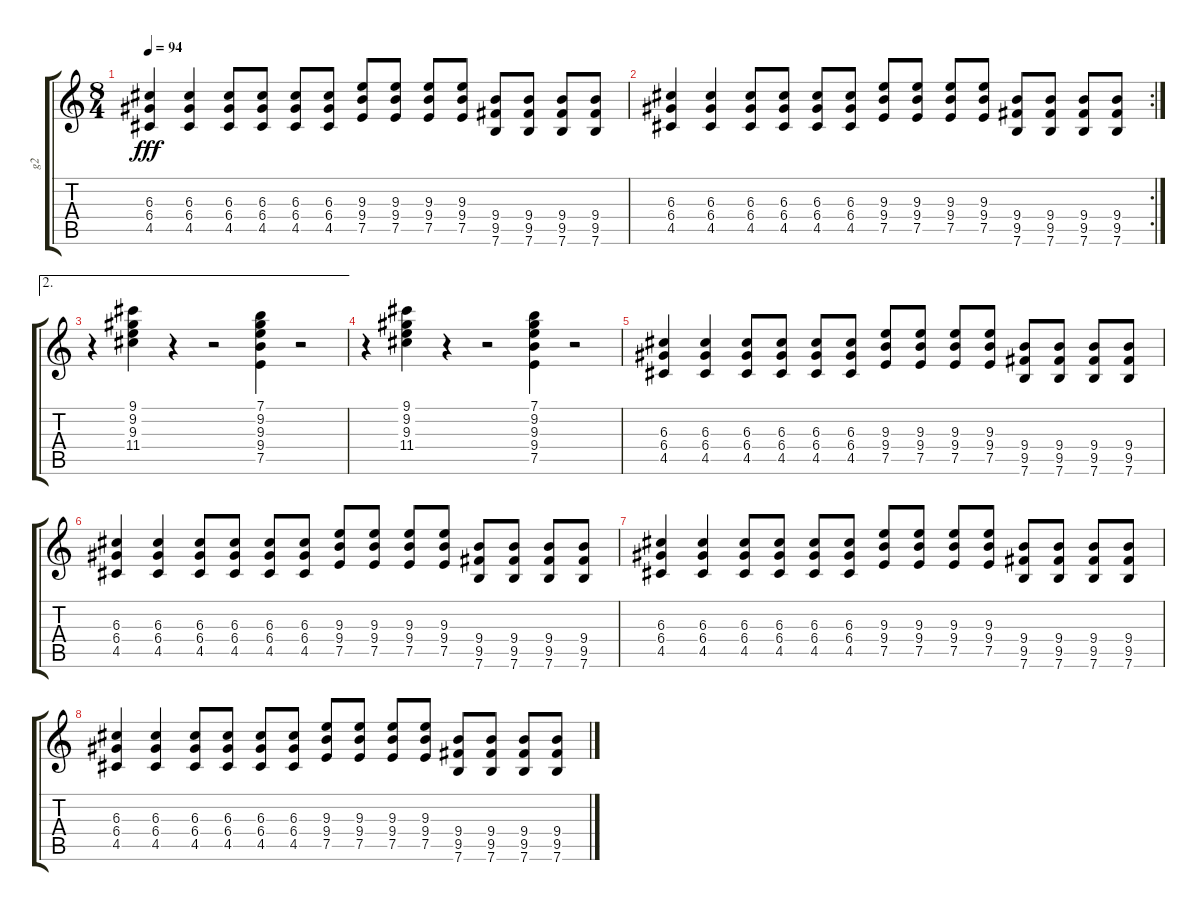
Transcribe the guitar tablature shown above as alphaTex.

\track ("g2" "g2") {instrument electricguitarclean}
\staff {score tabs}
\tuning (E4 B3 G3 D3 A2 E2) {hide}
\ts (8 4)
\tempo 94
\clef g2
\ks c
(6.3 6.4 4.5).4{dy fff} (6.3 6.4 4.5).4 (6.3 6.4 4.5).8 (6.3 6.4 4.5).8 (6.3 6.4 4.5).8 (6.3 6.4 4.5).8 (9.3 9.4 7.5).8 (9.3 9.4 7.5).8 (9.3 9.4 7.5).8 (9.3 9.4 7.5).8 (9.4 9.5 7.6).8 (9.4 9.5 7.6).8 (9.4 9.5 7.6).8 (9.4 9.5 7.6).8 |
\rc 2
(6.3 6.4 4.5).4 (6.3 6.4 4.5).4 (6.3 6.4 4.5).8 (6.3 6.4 4.5).8 (6.3 6.4 4.5).8 (6.3 6.4 4.5).8 (9.3 9.4 7.5).8 (9.3 9.4 7.5).8 (9.3 9.4 7.5).8 (9.3 9.4 7.5).8 (9.4 9.5 7.6).8 (9.4 9.5 7.6).8 (9.4 9.5 7.6).8 (9.4 9.5 7.6).8 |
\ae 2
r.4 (9.1 9.2 9.3 11.4).4 r.4 r.2 (7.1 9.2 9.3 9.4 7.5).4 r.2 |
r.4 (9.1 9.2 9.3 11.4).4 r.4 r.2 (7.1 9.2 9.3 9.4 7.5).4 r.2 |
(6.3 6.4 4.5).4{volume 13 instrument overdrivenguitar} (6.3 6.4 4.5).4 (6.3 6.4 4.5).8 (6.3 6.4 4.5).8 (6.3 6.4 4.5).8 (6.3 6.4 4.5).8 (9.3 9.4 7.5).8 (9.3 9.4 7.5).8 (9.3 9.4 7.5).8 (9.3 9.4 7.5).8 (9.4 9.5 7.6).8 (9.4 9.5 7.6).8 (9.4 9.5 7.6).8 (9.4 9.5 7.6).8 |
(6.3 6.4 4.5).4 (6.3 6.4 4.5).4 (6.3 6.4 4.5).8 (6.3 6.4 4.5).8 (6.3 6.4 4.5).8 (6.3 6.4 4.5).8 (9.3 9.4 7.5).8 (9.3 9.4 7.5).8 (9.3 9.4 7.5).8 (9.3 9.4 7.5).8 (9.4 9.5 7.6).8 (9.4 9.5 7.6).8 (9.4 9.5 7.6).8 (9.4 9.5 7.6).8 |
(6.3 6.4 4.5).4 (6.3 6.4 4.5).4 (6.3 6.4 4.5).8 (6.3 6.4 4.5).8 (6.3 6.4 4.5).8 (6.3 6.4 4.5).8 (9.3 9.4 7.5).8 (9.3 9.4 7.5).8 (9.3 9.4 7.5).8 (9.3 9.4 7.5).8 (9.4 9.5 7.6).8 (9.4 9.5 7.6).8 (9.4 9.5 7.6).8 (9.4 9.5 7.6).8 |
(6.3 6.4 4.5).4 (6.3 6.4 4.5).4 (6.3 6.4 4.5).8 (6.3 6.4 4.5).8 (6.3 6.4 4.5).8 (6.3 6.4 4.5).8 (9.3 9.4 7.5).8 (9.3 9.4 7.5).8 (9.3 9.4 7.5).8 (9.3 9.4 7.5).8 (9.4 9.5 7.6).8 (9.4 9.5 7.6).8 (9.4 9.5 7.6).8 (9.4 9.5 7.6).8
